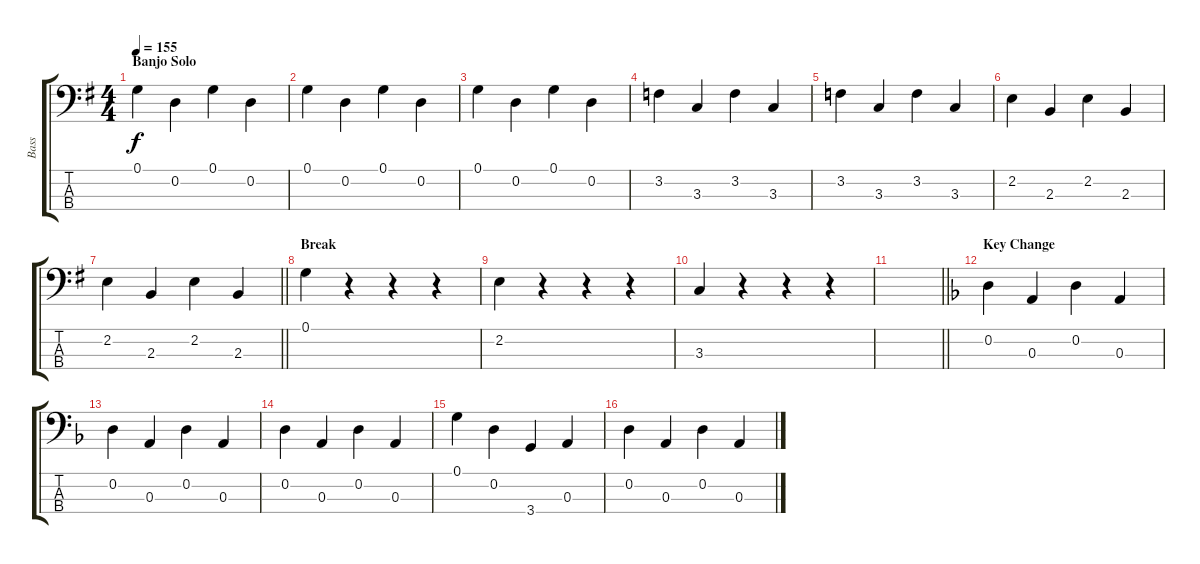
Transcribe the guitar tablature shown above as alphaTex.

\track ("Bass" "Bass") {instrument electricbassfinger}
\staff {score tabs}
\tuning (G2 D2 A1 E1) {hide}
\ts (4 4)
\section ("" "Banjo Solo")
\tempo 155
\clef f4
\ks g
0.1.4{dy f} 0.2.4 0.1.4 0.2.4 |
0.1.4 0.2.4 0.1.4 0.2.4 |
0.1.4 0.2.4 0.1.4 0.2.4 |
3.2.4 3.3.4 3.2.4 3.3.4 |
3.2.4 3.3.4 3.2.4 3.3.4 |
2.2.4 2.3.4 2.2.4 2.3.4 |
\barLineRight lightlight
2.2.4 2.3.4 2.2.4 2.3.4 |
\section ("" "Break")
0.1.4 r.4 r.4 r.4 |
2.2.4 r.4 r.4 r.4 |
3.3.4 r.4 r.4 r.4 |
\barLineRight lightlight
|
\section ("" "Key Change")
\ks dminor
0.2.4 0.3.4 0.2.4 0.3.4 |
0.2.4 0.3.4 0.2.4 0.3.4 |
0.2.4 0.3.4 0.2.4 0.3.4 |
0.1.4 0.2.4 3.4.4 0.3.4 |
0.2.4 0.3.4 0.2.4 0.3.4
